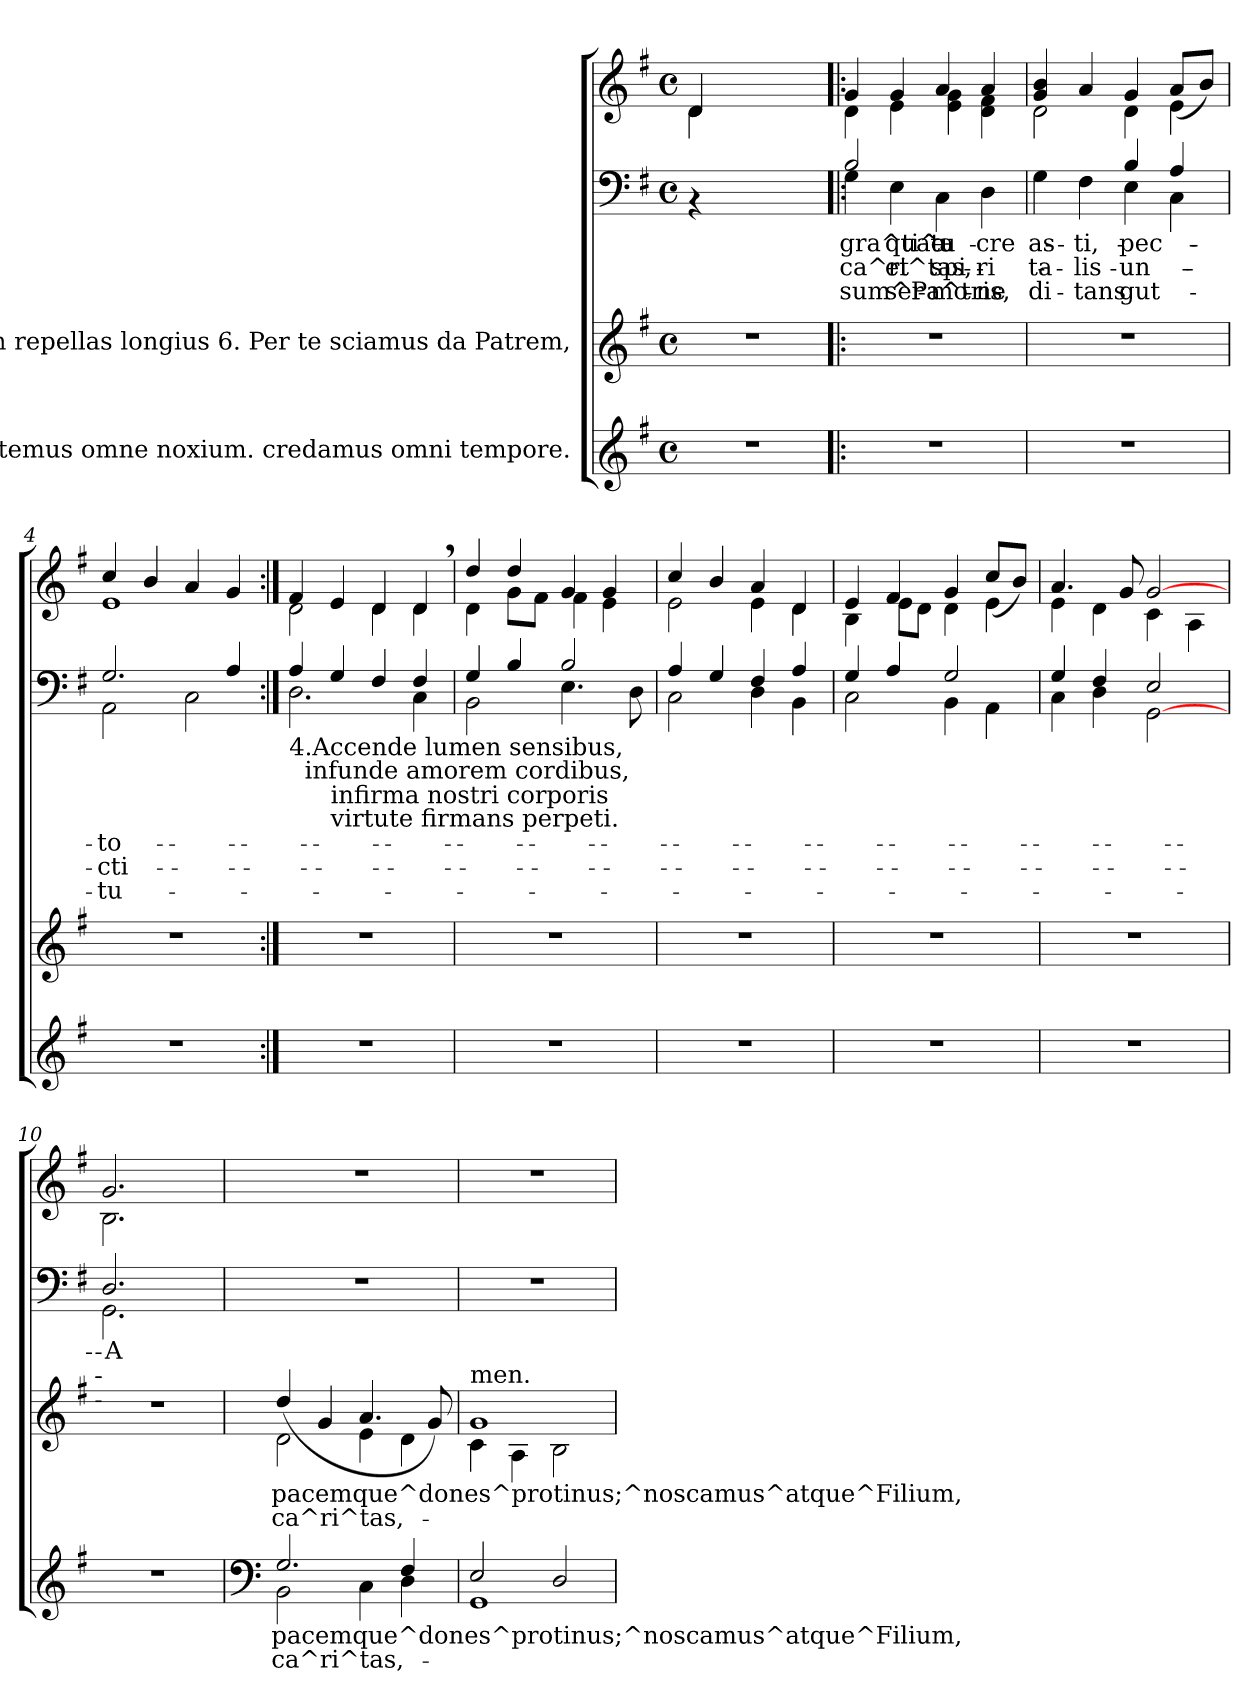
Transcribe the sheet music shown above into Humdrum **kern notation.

**kern	**text	**text	**kern	**text	**text	**kern	**text	**text	**text	**kern
*part3	*part3	*part3	*part2	*part2	*part2	*part1	*part1	*part1	*part1	*part1
*staff4	*staff4	*staff4	*staff3	*staff3	*staff3	*staff2	*staff2	*staff2	*staff2	*staff1
*I"vitemus omne noxium. credamus omni tempore.	*	*	*I"5. Hostem repellas longius 6. Per te sciamus da Patrem,	*	*	*	*	*	*	*
*clefG2	*	*	*clefG2	*	*	*clefF4	*	*	*	*clefG2
*k[f#]	*	*	*k[f#]	*	*	*k[f#]	*	*	*	*k[f#]
*G:	*	*	*G:	*	*	*G:	*	*	*	*G:
*M4/4	*	*	*M4/4	*	*	*M4/4	*	*	*	*M4/4
*met(c)	*	*	*met(c)	*	*	*met(c)	*	*	*	*met(c)
=1	=1	=1	=1	=1	=1	=1	=1	=1	=1	=1
*	*	*	*	*	*	*	*	*	*	*^
1r	.	.	1r	.	.	4rAA	.	.	.	4d\	4d/
.	.	.	.	.	.	2.ryy	.	.	.	2.ryy	2.ryy
=2!|:	=2!|:	=2!|:	=2!|:	=2!|:	=2!|:	=2!|:	=2!|:	=2!|:	=2!|:	=2!|:	=2!|:
*	*	*	*	*	*	*^	*	*	*	*	*
!	!	!	!	!	!	!	!	!LO:LY:b:rj	!LO:LY:b:rj	!LO:LY:b:rj	!	!
1r	.	.	1r	.	.	2B/	4G\	gra^ti^a-	ca^ri^tas,-	sum^Pa^tris,-	4d\	4g/
!	!	!	!	!	!	!	!	!LO:LY:b:rj	!LO:LY:b:rj	!LO:LY:b:rj	!	!
.	.	.	.	.	.	.	4E\	-quae	-et	-ser-	4g/	4e\
!	!	!	!	!	!	!	!	!LO:LY:b:rj	!LO:LY:b:rj	!LO:LY:b:rj	!	!
.	.	.	.	.	.	2ryy	4C\	tu	spi-	-mo-	4a/	4e\ 4g\
!	!	!	!	!	!	!	!	!LO:LY:b:rj	!LO:LY:b:rj	!LO:LY:b:rj	!	!
.	.	.	.	.	.	.	4D\	cre-	-ri-	-ne	4d\ 4f#\	4a/
=3	=3	=3	=3	=3	=3	=3	=3	=3	=3	=3	=3	=3
!	!	!	!	!	!	!	!	!LO:LY:b:rj	!LO:LY:b:rj	!LO:LY:b:rj	!	!
1r	.	.	1r	.	.	4G\	2ryy	-as-	-ta-	di-	2d\	4g/ 4b/
!	!	!	!	!	!	!	!	!LO:LY:b:rj	!LO:LY:b:rj	!LO:LY:b:rj	!	!
.	.	.	.	.	.	4F#\	.	-ti,	-lis	-tans	.	4a/
!	!	!	!	!	!	!	!	!LO:LY:b:rj	!LO:LY:b:rj	!LO:LY:b:rj	!	!
.	.	.	.	.	.	4B/	4E\	pec-	un-	gut-	4g/	4d\
.	.	.	.	.	.	4A/	4C\	.	.	.	4e\	(>8a/L
.	.	.	.	.	.	.	.	.	.	.	.	8b/J)
=4	=4	=4	=4	=4	=4	=4	=4	=4	=4	=4	=4	=4
!	!	!	!	!	!	!	!	!LO:LY:b:rj	!LO:LY:b:rj	!LO:LY:b:rj	!	!
1r	.	.	1r	.	.	2.G/	2AA\	-to-	-cti-	-tu-	1e	4cc/
.	.	.	.	.	.	.	.	.	.	.	.	4b/
.	.	.	.	.	.	.	2C\	.	.	.	.	4a/
.	.	.	.	.	.	4A/	.	.	.	.	.	4g/
=5:|!	=5:|!	=5:|!	=5:|!	=5:|!	=5:|!	=5:|!	=5:|!	=5:|!	=5:|!	=5:|!	=5:|!	=5:|!
!	!	!	!	!	!	!LO:TX:b:t=4.Accende lumen sensibus,\n   infunde amorem cordibus,	!	!	!	!	!	!
1r	.	.	1r	.	.	2.D\	4A/	.	.	.	2d\	4f#/
!	!	!	!	!	!	!	!LO:TX:b:t=infirma nostri corporis\nvirtute firmans perpeti.	!	!	!	!	!
.	.	.	.	.	.	.	4G/	.	.	.	.	4e/
.	.	.	.	.	.	.	4F#/	.	.	.	4d/	4d\
.	.	.	.	.	.	4C\	4F#/	.	.	.	4d,>/	4d\
=6	=6	=6	=6	=6	=6	=6	=6	=6	=6	=6	=6	=6
1r	.	.	1r	.	.	2BB\	4G/	.	.	.	4dd/	4d\
.	.	.	.	.	.	.	4B/	.	.	.	4dd/	8g\L
.	.	.	.	.	.	.	.	.	.	.	.	8f#\J
.	.	.	.	.	.	4.E\	2B/	.	.	.	4g/	4f#\
.	.	.	.	.	.	.	.	.	.	.	4g/	4e\
.	.	.	.	.	.	8D\	.	.	.	.	.	.
!!LO:LB:g=z	!!
=7	=7	=7	=7	=7	=7	=7	=7	=7	=7	=7	=7	=7
1r	.	.	1r	.	.	2C\	4A/	.	.	.	2e\	4cc/
.	.	.	.	.	.	.	4G/	.	.	.	.	4b/
.	.	.	.	.	.	4D\	4F#/	.	.	.	4e\	4a/
.	.	.	.	.	.	4A/	4BB\	.	.	.	4d/	4d\
=8	=8	=8	=8	=8	=8	=8	=8	=8	=8	=8	=8	=8
1r	.	.	1r	.	.	2C\	4G/	.	.	.	4e/	4B\
.	.	.	.	.	.	.	4A/	.	.	.	4f#/	8e\L
.	.	.	.	.	.	.	.	.	.	.	.	8d\J
.	.	.	.	.	.	4BB\	2G/	.	.	.	4g/	4d\
.	.	.	.	.	.	4AA\	.	.	.	.	4e\	(>8cc/L
.	.	.	.	.	.	.	.	.	.	.	.	8b/J)
=9	=9	=9	=9	=9	=9	=9	=9	=9	=9	=9	=9	=9
1r	.	.	1r	.	.	4G/	4C\	.	.	.	4.a/	4e\
.	.	.	.	.	.	4D\	4F#/	.	.	.	.	4d\
.	.	.	.	.	.	.	.	.	.	.	8g/	.
.	.	.	.	.	.	[<2GG\	2E/	.	.	.	[>2g/	4c\
.	.	.	.	.	.	.	.	.	.	.	.	4A\
=10	=10	=10	=10	=10	=10	=10	=10	=10	=10	=10	=10	=10
!	!	!	!	!	!	!	!	!LO:LY:b:rj	!	!	!	!
1r	.	.	1r	.	.	2.D/	2.GG\	-A-	.	.	2.B\	2.g/
.	.	.	.	.	.	4ryy	4ryy	.	.	.	4ryy	4ryy
*	*	*	*	*	*	*v	*v	*	*	*	*	*
*	*	*	*	*	*	*	*	*	*	*v	*v
!!LO:PB:g=z
=11	=11	=11	=11	=11	=11	=11	=11	=11	=11	=11
*clefF4	*	*	*	*	*	*	*	*	*	*
*^	*	*	*	*	*	*^	*	*	*	*^
!	!	!LO:LY:a:rj	!LO:LY:b:rj	!	!LO:LY:b:rj	!LO:LY:b:rj	!	!	!	!	!	!	!
*	*	*	*	*	*	*	*v	*v	*	*	*	*	*
*	*	*	*	*^	*	*	*	*	*	*	*v	*v
2.G/	2BB\	pacemque^dones^protinus;^noscamus^atque^Filium,	ca^ri^tas,-	2d\	(4dd/	pacemque^dones^protinus;^noscamus^atque^Filium,	ca^ri^tas,-	1r	.	.	.	1r
.	.	.	.	.	4g/	.	.	.	.	.	.	.
.	4C\	.	.	4e\	4.a/	.	.	.	.	.	.	.
4D\	4F#/	.	.	4d\	.	.	.	.	.	.	.	.
.	.	.	.	.	8g/)	.	.	.	.	.	.	.
=12	=12	=12	=12	=12	=12	=12	=12	=12	=12	=12	=12	=12
!	!	!	!	!LO:TX:a:t=men.	!	!	!	!	!	!	!	!
1GG	2E/	.	.	1g	4c\	.	.	1r	.	.	.	1r
.	.	.	.	.	4A\	.	.	.	.	.	.	.
.	2D/	.	.	.	2B\	.	.	.	.	.	.	.
*v	*v	*	*	*	*	*	*	*	*	*	*	*
*	*	*	*v	*v	*	*	*	*	*	*	*
=	=	=	=	=	=	=	=	=	=	=
*-	*-	*-	*-	*-	*-	*-	*-	*-	*-	*-
